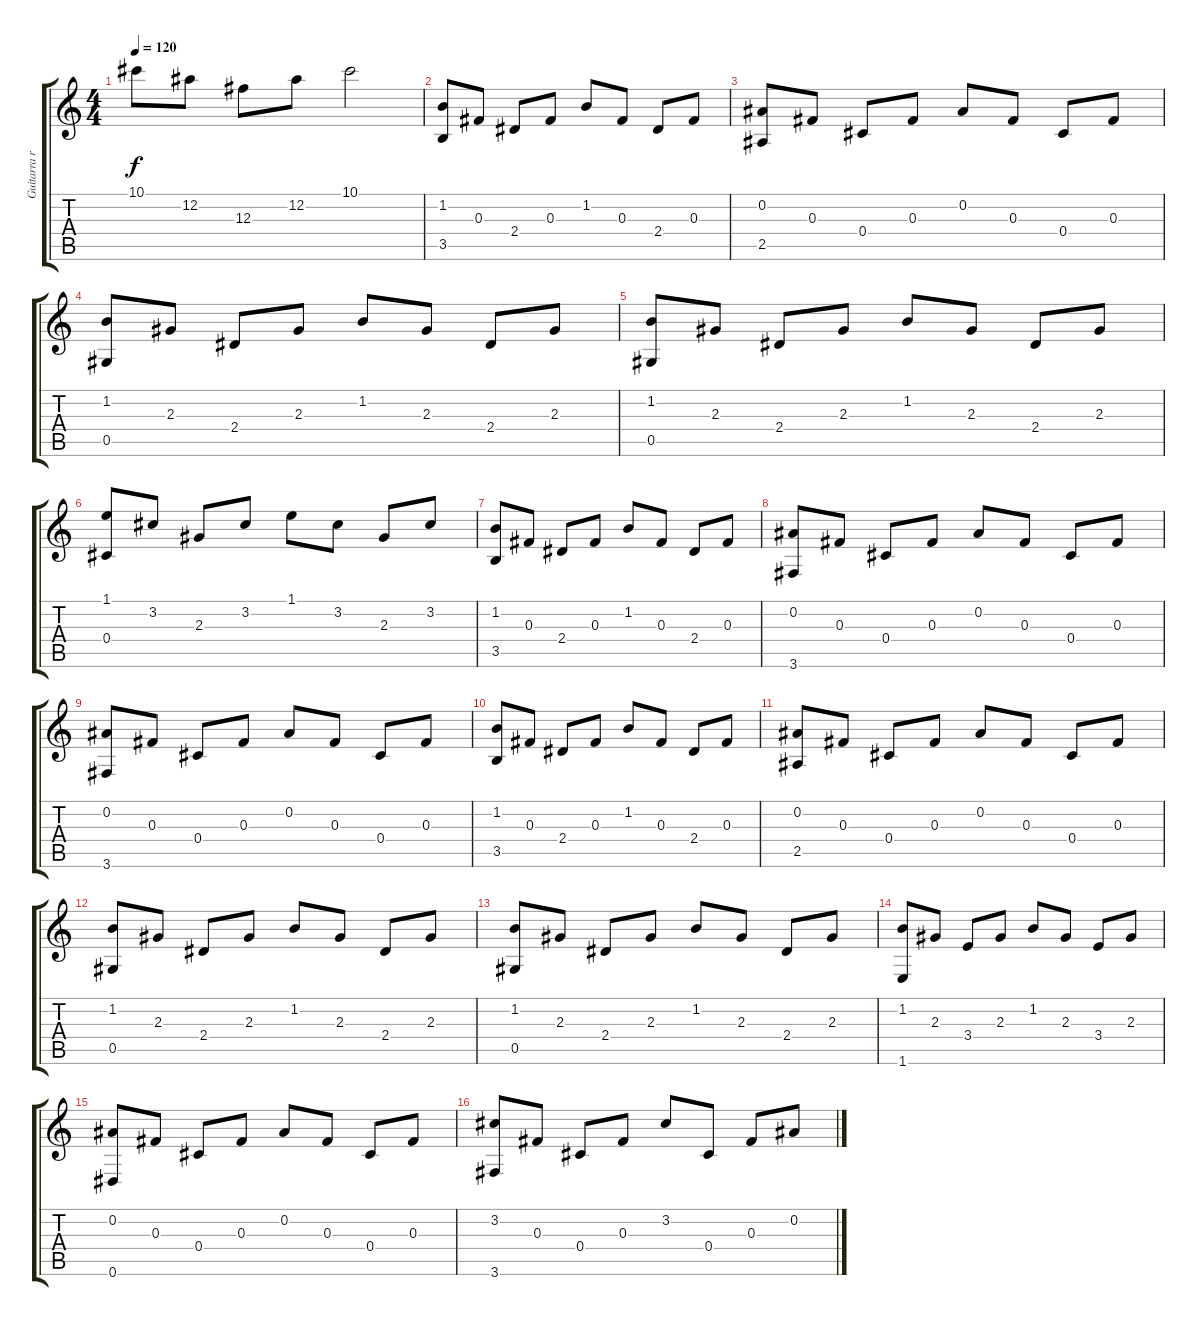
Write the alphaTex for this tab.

\track ("Guitarra ritmica" "Guitarra r") {instrument acousticguitarsteel}
\staff {score tabs}
\tuning (Eb4 Bb3 Gb3 Db3 Ab2 Eb2) {hide}
\ts (4 4)
\tempo 120
\clef g2
\ks c
10.1.8{dy f} 12.2.8 12.3.8 12.2.8 10.1.2 |
(1.2 3.5).8 0.3.8 2.4.8 0.3.8 1.2.8 0.3.8 2.4.8 0.3.8 |
(0.2 2.5).8 0.3.8 0.4.8 0.3.8 0.2.8 0.3.8 0.4.8 0.3.8 |
(1.2 0.5).8 2.3.8 2.4.8 2.3.8 1.2.8 2.3.8 2.4.8 2.3.8 |
(1.2 0.5).8 2.3.8 2.4.8 2.3.8 1.2.8 2.3.8 2.4.8 2.3.8 |
(1.1 0.4).8 3.2.8 2.3.8 3.2.8 1.1.8 3.2.8 2.3.8 3.2.8 |
(1.2 3.5).8 0.3.8 2.4.8 0.3.8 1.2.8 0.3.8 2.4.8 0.3.8 |
(0.2 3.6).8 0.3.8 0.4.8 0.3.8 0.2.8 0.3.8 0.4.8 0.3.8 |
(0.2 3.6).8 0.3.8 0.4.8 0.3.8 0.2.8 0.3.8 0.4.8 0.3.8 |
(1.2 3.5).8 0.3.8 2.4.8 0.3.8 1.2.8 0.3.8 2.4.8 0.3.8 |
(0.2 2.5).8 0.3.8 0.4.8 0.3.8 0.2.8 0.3.8 0.4.8 0.3.8 |
(1.2 0.5).8 2.3.8 2.4.8 2.3.8 1.2.8 2.3.8 2.4.8 2.3.8 |
(1.2 0.5).8 2.3.8 2.4.8 2.3.8 1.2.8 2.3.8 2.4.8 2.3.8 |
(1.2 1.6).8 2.3.8 3.4.8 2.3.8 1.2.8 2.3.8 3.4.8 2.3.8 |
(0.2 0.6).8 0.3.8 0.4.8 0.3.8 0.2.8 0.3.8 0.4.8 0.3.8 |
(3.2 3.6).8 0.3.8 0.4.8 0.3.8 3.2.8 0.4.8 0.3.8 0.2.8
